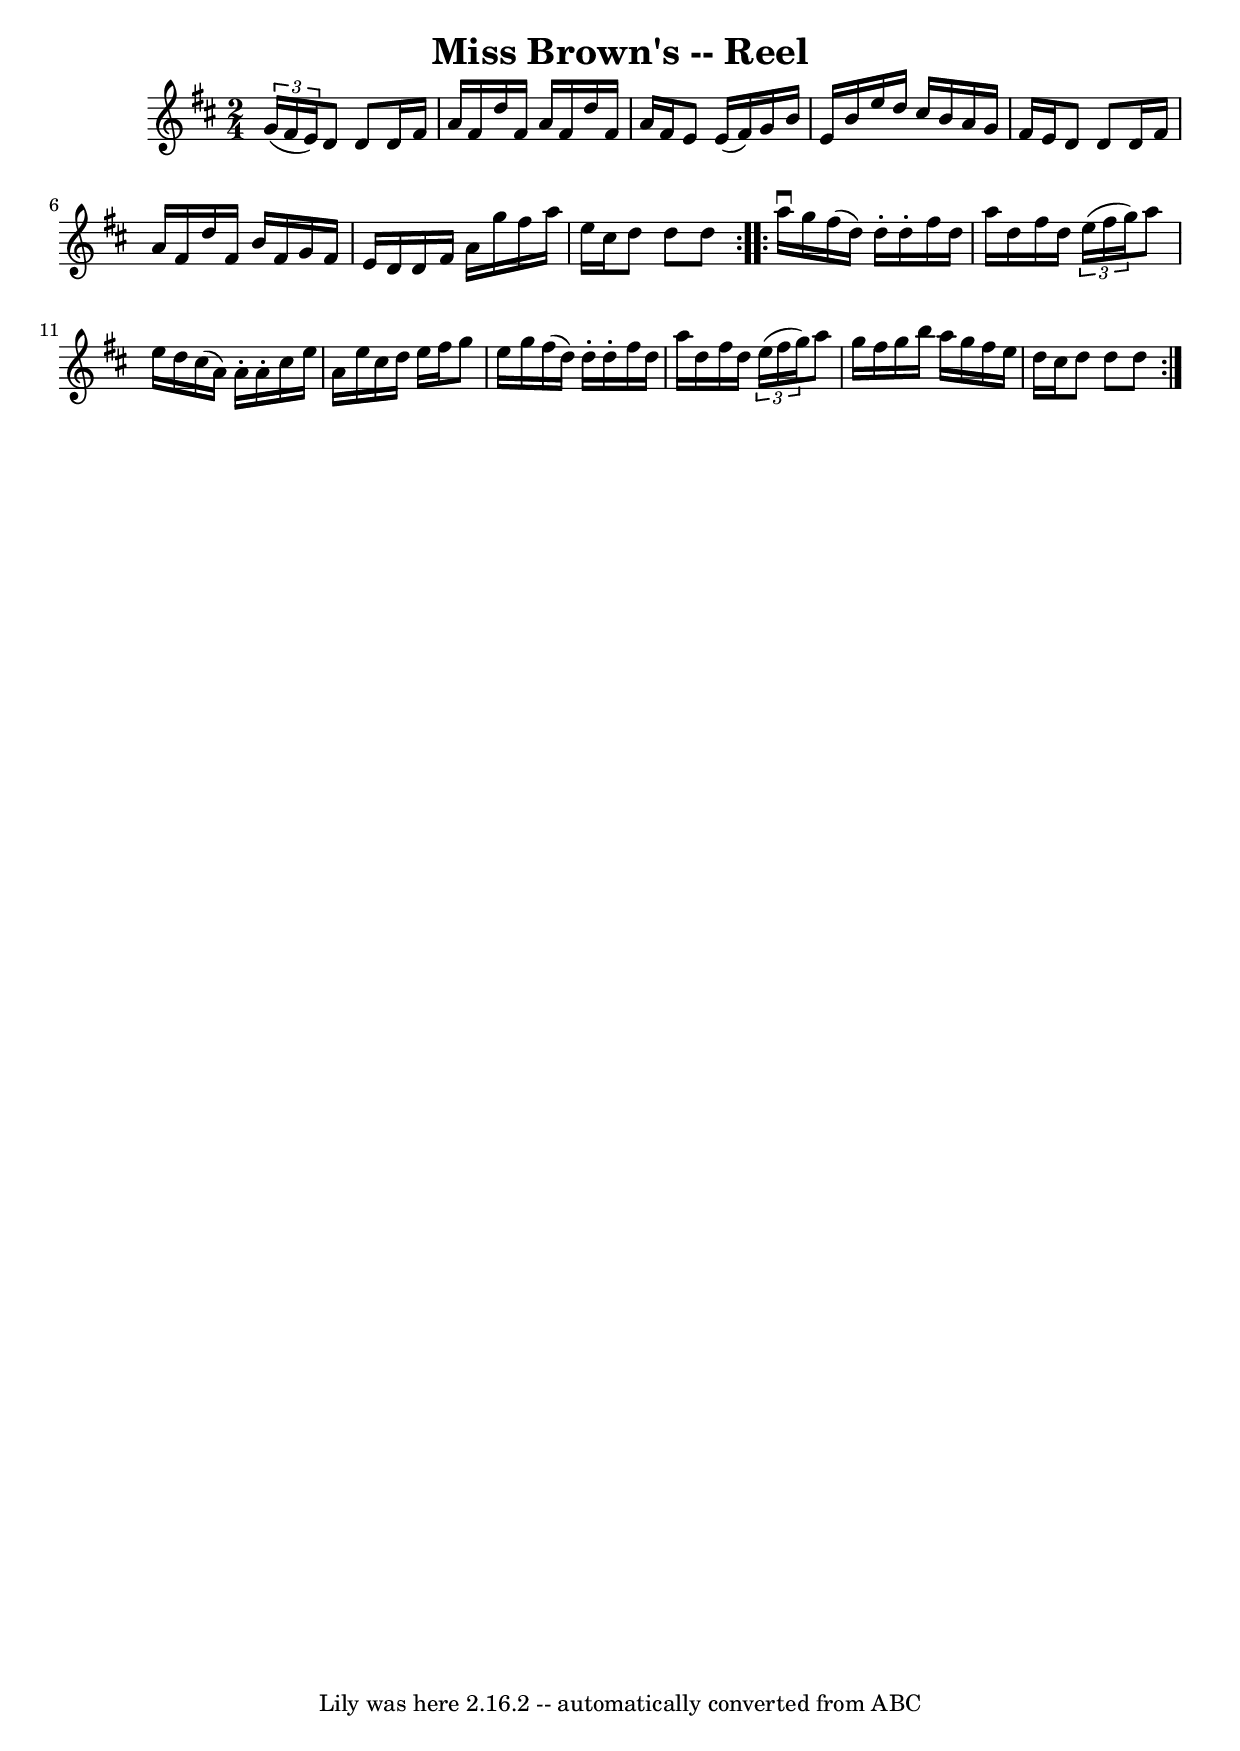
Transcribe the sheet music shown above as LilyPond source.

\version "2.16.2"
\include "Mammoth.ily"
\header {
  %% book = "Ryan's Mammoth Collection"
  crossRefNumber = "1"
  footnotes = ""
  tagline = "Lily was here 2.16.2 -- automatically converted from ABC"
  title = "Miss Brown's -- Reel"

}
voicedefault =  {



  \repeat volta 2 {

    \time 2/4 
    \key d \major
    \times 2/3 { g'16 (fis'16 e'16) 
	       } |
    
    d'8 d'8 d'16 fis'16 a'16 fis'16  |
    d''16 fis'16    
    a'16 fis'16 d''16 fis'16 a'16 fis'16  |
    e'8 e'16 (
    fis'16) g'16 b'16 e'16 b'16  |
    e''16 d''16 cis''16 
    b'16 a'16 g'16 fis'16 e'16  |
    d'8 d'8 d'16    
    fis'16 a'16 fis'16  |
    d''16 fis'16 b'16 fis'16 g'16  
    fis'16 e'16 d'16  |
    d'16 fis'16 a'16 g''16 fis''16 
    a''16 e''16 cis''16  |
    d''8 d''8 d''8  

  } 
  \repeat volta 2 {
    a''16^\downbow g''16  |
    fis''16 (d''16  
    -) d''16 -. d''16 -. fis''16 d''16 a''16 d''16  |
    
    fis''16 d''16    \times 2/3 { e''16 (fis''16 g''16) 
				} a''8    
    e''16 d''16  |
    cis''16 (a'16) a'16 -. a'16 -. cis''16   
    e''16 a'16 e''16  |
    cis''16 d''16 e''16 fis''16    
    g''8 e''16 g''16  |
    fis''16 (d''16) d''16 -. d''16 
    -. fis''16 d''16 a''16 d''16  |
    fis''16 d''16    
    \times 2/3 { e''16 (fis''16 g''16) 
	       } a''8 g''16 fis''16  
    |
    g''16 b''16 a''16 g''16 fis''16 e''16 d''16    
    cis''16  |
    d''8 d''8 d''8  
  }   

}

\score{
  <<

    \context Staff="default"
    {
      \voicedefault 
      
    }

  >>
  \layout {
    
  }
  \midi {
  }

}
